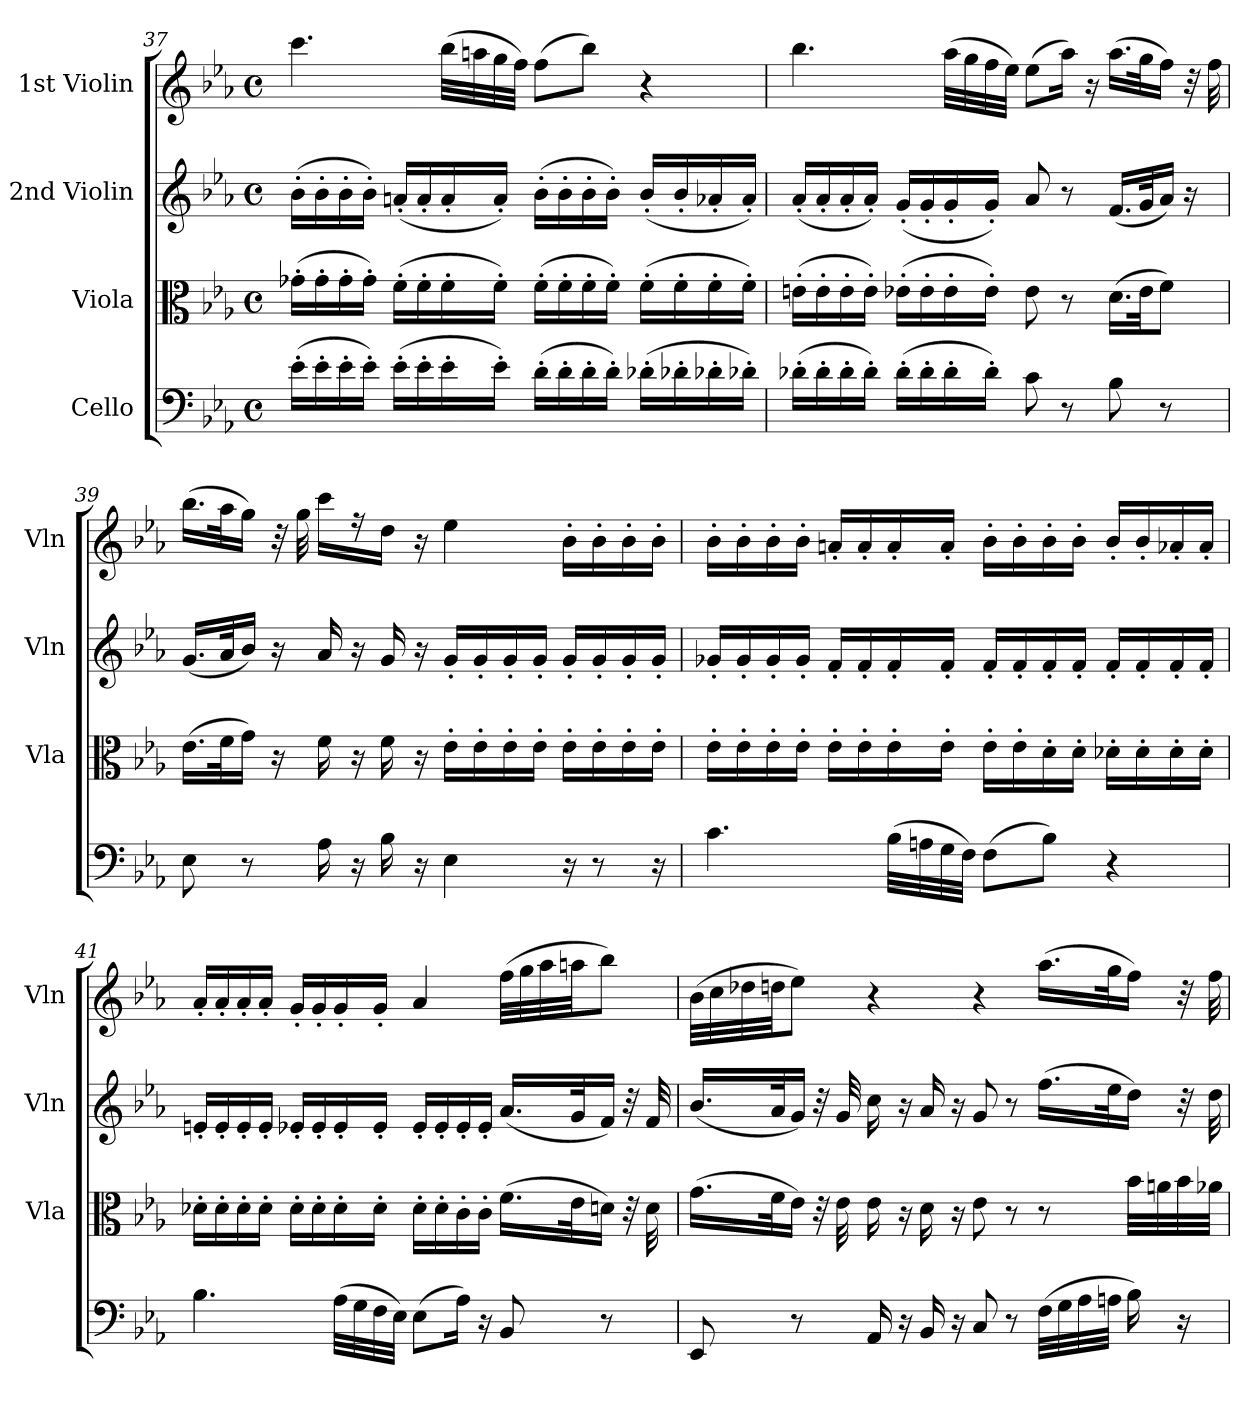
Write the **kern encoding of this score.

**kern	**kern	**kern	**kern
*part4	*part3	*part2	*part1
*staff4	*staff3	*staff2	*staff1
*I"Cello	*I"Viola	*I"2nd Violin	*I"1st Violin
*	*I'Vla	*I'Vln	*I'Vln
*clefF4	*clefC3	*clefG2	*clefG2
*k[b-e-a-]	*k[b-e-a-]	*k[b-e-a-]	*k[b-e-a-]
*E-:	*E-:	*E-:	*E-:
*M4/4	*M4/4	*M4/4	*M4/4
*met(c)	*met(c)	*met(c)	*met(c)
=37	=37	=37	=37
(16e-'\LL	(16g-X'\LL	(16b-'\LL	4.ccc\
16e-'\	16g-'\	16b-'\	.
16e-'\	16g-'\	16b-'\	.
16e-'\JJ)	16g-'\JJ)	16b-'\JJ)	.
(16e-'\LL	(16f'\LL	(16an'/LL	.
16e-'\	16f'\	16a'/	.
16e-'\	16f'\	16a'/	(32bb-\LLL
.	.	.	32aan\
16e-'\JJ)	16f'\JJ)	16a'/JJ)	32gg\
.	.	.	32ff\JJJ)
(16d'\LL	(16f'\LL	(16b-'\LL	(8ff\L
16d'\	16f'\	16b-'\	.
16d'\	16f'\	16b-'\	8bb-\J)
16d'\JJ)	16f'\JJ)	16b-'\JJ)	.
(16d-X'\LL	(16f'\LL	(16b-'/LL	4r
16d-X'\	16f'\	16b-'/	.
16d-X'\	16f'\	16a-X'/	.
16d-X'\JJ)	16f'\JJ)	16a-'/JJ)	.
=38	=38	=38	=38
(16d-X'\LL	(16en'\LL	(16a-'/LL	4.bb-\
16d-'\	16e'\	16a-'/	.
16d-'\	16e'\	16a-'/	.
16d-'\JJ)	16e'\JJ)	16a-'/JJ)	.
(16d-'\LL	(16e-X'\LL	(16g'/LL	.
16d-'\	16e-'\	16g'/	.
16d-'\	16e-'\	16g'/	(32aa-\LLL
.	.	.	32gg\
16d-'\JJ)	16e-'\JJ)	16g'/JJ)	32ff\
.	.	.	32ee-\JJJ)
8c\	8e-\	8a-/	(8ee-\L
8r	8r	8r	16aa-\Jk)
.	.	.	16r
8B-\	(16.d\LL	(16.f/LL	(16.aa-\LL
.	32e-\Jk	32g/k	32gg\k
8r	8f\J)	16a-/JJ)	16ff\JJ)
.	.	16r	32r
.	.	.	32ff\
=39	=39	=39	=39
8E-\	(16.e-\LL	(16.g/LL	(16.bb-\LL
.	32f\k	32a-/k	32aa-\k
8r	16g\JJ)	16b-/JJ)	16gg\JJ)
.	16r	16r	32r
.	.	.	32gg\
16A-\	16f\	16a-/	16ccc\LL
16r	16r	16r	16r
16B-\	16f\	16g/	16dd\JJ
16r	16r	16r	16r
4E-\	16e-'\LL	16g'/LL	4ee-\
.	16e-'\	16g'/	.
.	16e-'\	16g'/	.
.	16e-'\JJ	16g'/JJ	.
16r	16e-'\LL	16g'/LL	16b-'\LL
8r	16e-'\	16g'/	16b-'\
.	16e-'\	16g'/	16b-'\
16r	16e-'\JJ	16g'/JJ	16b-'\JJ
=40	=40	=40	=40
4.c\	16e-'\LL	16g-X'/LL	16b-'\LL
.	16e-'\	16g-'/	16b-'\
.	16e-'\	16g-'/	16b-'\
.	16e-'\JJ	16g-'/JJ	16b-'\JJ
.	16e-'\LL	16f'/LL	16an'/LL
.	16e-'\	16f'/	16a'/
(32B-\LLL	16e-'\	16f'/	16a'/
32An\	.	.	.
32G\	16e-'\JJ	16f'/JJ	16a'/JJ
32F\JJJ)	.	.	.
(8F\L	16e-'\LL	16f'/LL	16b-'\LL
.	16e-'\	16f'/	16b-'\
8B-\J)	16d'\	16f'/	16b-'\
.	16d'\JJ	16f'/JJ	16b-'\JJ
4r	16d-X'\LL	16f'/LL	16b-'/LL
.	16d-'\	16f'/	16b-'/
.	16d-'\	16f'/	16a-X'/
.	16d-'\JJ	16f'/JJ	16a-'/JJ
=41	=41	=41	=41
4.B-\	16d-X'\LL	16en'/LL	16a-'/LL
.	16d-'\	16e'/	16a-'/
.	16d-'\	16e'/	16a-'/
.	16d-'\JJ	16e'/JJ	16a-'/JJ
.	16d-'\LL	16e-X'/LL	16g'/LL
.	16d-'\	16e-'/	16g'/
(32A-\LLL	16d-'\	16e-'/	16g'/
32G\	.	.	.
32F\	16d-'\JJ	16e-'/JJ	16g'/JJ
32E-\JJJ)	.	.	.
(8E-\L	16d-'\LL	16e-'/LL	4a-/
.	16d-'\	16e-'/	.
16A-\Jk)	16c'\	16e-'/	.
16r	16c'\JJ	16e-'/JJ	.
8BB-/	(16.f\LL	(16.a-/LL	(32ff\LLL
.	.	.	32gg\
.	.	.	32aa-\
.	32e-\k	32g/k	32aan\JJ
8r	16dn\JJ)	16f/JJ)	8bb-\J)
.	32r	32r	.
.	32d\	32f/	.
=42	=42	=42	=42
8EE-/	(16.g\LL	(16.b-/LL	(32b-\LLL
.	.	.	32cc\
.	.	.	32dd-X\
.	32f\k	32a-/k	32ddn\JJ
8r	16e-\JJ)	16g/JJ)	8ee-\J)
.	32r	32r	.
.	32e-\	32g/	.
16AA-/	16e-\	16cc\	4r
16r	16r	16r	.
16BB-/	16d\	16a-/	.
16r	16r	16r	.
8C/	8e-\	8g/	4r
8r	8r	8r	.
(32F\LLL	8r	(16.ff\LL	(16.aa-\LL
32G\	.	.	.
32A-\	.	.	.
32An\JJJ	.	32ee-\k	32gg\k
16B-\)	32b-\LLL	16dd\JJ)	16ff\JJ)
.	32an\	.	.
16r	32b-\	32r	32r
.	32a-X\JJJ	32dd\	32ff\
=	=	=	=
*-	*-	*-	*-
